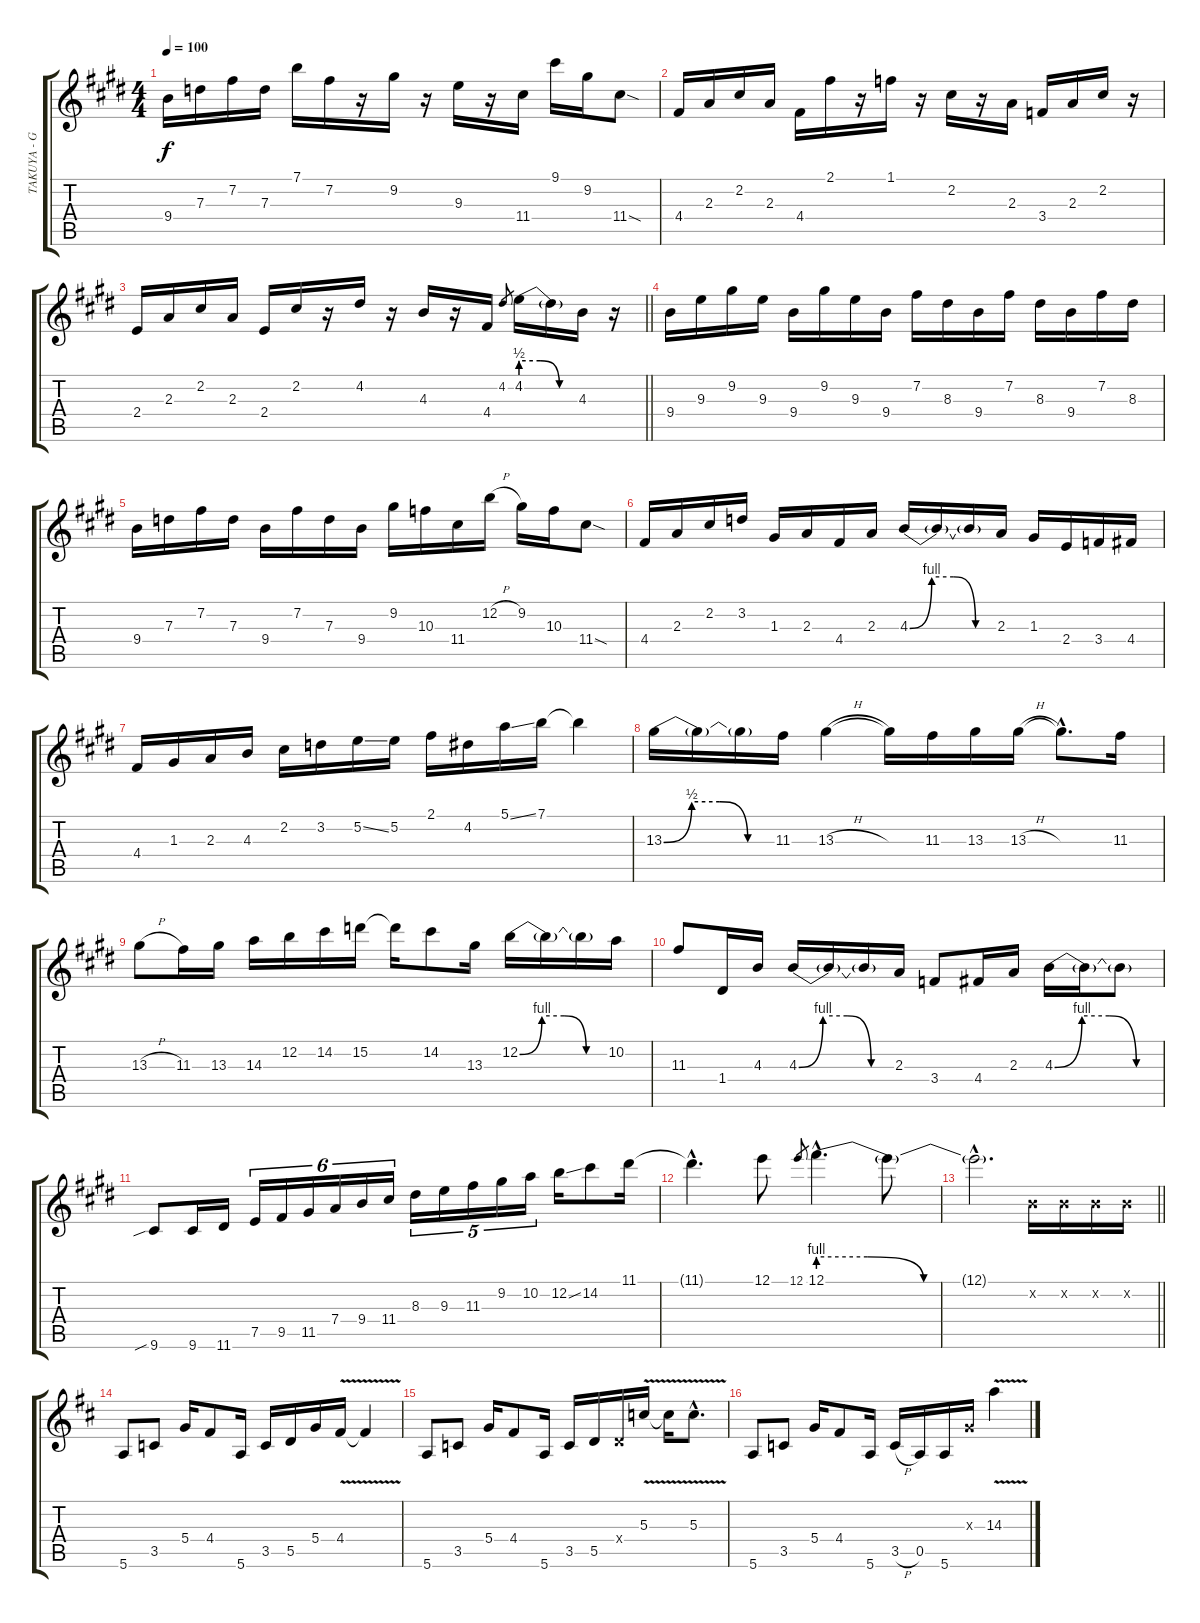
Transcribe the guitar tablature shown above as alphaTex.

\track ("TAKUYA - Guitar 2" "TAKUYA - G") {instrument overdrivenguitar}
\staff {score tabs}
\tuning (E4 B3 G3 D3 A2 E2) {hide}
\ts (4 4)
\tempo 100
\clef g2
\ks e
9.4.16{dy f} 7.3.16 7.2.16 7.3.16 7.1.16 7.2.16 r.16 9.2.16 r.16 9.3.16 r.16 11.4.16 9.1.16 9.2.16 11.4{sod}.8 |
4.4.16 2.3.16 2.2.16 2.3.16 4.4.16 2.1.16 r.16 1.1.16 r.16 2.2.16 r.16 2.3.16 3.4.16 2.3.16 2.2.16 r.16 |
\barLineRight lightlight
2.4.16 2.3.16 2.2.16 2.3.16 2.4.16 2.2.16 r.16 4.2.16 r.16 4.3.16 r.16 4.4.16 4.2.8{gr} 4.2{be (custom 0 2 20 2 40 0 60 0)}.16 4.2{t}.16 4.3.16 r.16 |
9.4.16 9.3.16 9.2.16 9.3.16 9.4.16 9.2.16 9.3.16 9.4.16 7.2.16 8.3.16 9.4.16 7.2.16 8.3.16 9.4.16 7.2.16 8.3.16 |
9.4.16 7.3.16 7.2.16 7.3.16 9.4.16 7.2.16 7.3.16 9.4.16 9.2.16 10.3.16 11.4.16 12.2{h}.16 9.2.16 10.3.16 11.4{sod}.8 |
4.4.16 2.3.16 2.2.16 3.2.16 1.3.16 2.3.16 4.4.16 2.3.16 4.3{be (custom 0 0 15 4 30 4 45 0 60 0)}.16 4.3{t}.16 4.3{t}.16 2.3.16 1.3.16 2.4.16 3.4.16 4.4.16 |
4.4.16 1.3.16 2.3.16 4.3.16 2.2.16 3.2.16 5.2{ss}.16 5.2.16 2.1.16 4.2.16 5.1{ss}.16 7.1.16 7.1{t}.4 |
13.3{be (custom 0 0 15 2 30 2 45 0 60 0)}.16 13.3{t}.16 13.3{t}.16 11.3.16 13.3{h}.4 13.3{t}.16 11.3.16 13.3.16 13.3{h}.16 13.3{hac t}.8{d} 11.3.16 |
13.3{h}.8 11.3.16 13.3.16 14.3.16 12.2.16 14.2.16 15.2.16 15.2{t}.16 14.2.8 13.3.16 12.2{be (custom 0 0 15 4 30 4 45 0 60 0)}.16 12.2{t}.16 12.2{t}.16 10.2.16 |
11.3.8 1.4.16 4.3.16 4.3{be (custom 0 0 15 4 30 4 45 0 60 0)}.16 4.3{t}.16 4.3{t}.16 2.3.16 3.4.8 4.4.16 2.3.16 4.3{be (custom 0 0 15 4 30 4 45 0 60 0)}.16 4.3{t}.16 4.3{t}.8 |
9.6{sib}.8 9.6.16 11.6.16 7.5.16{tu (6 4)} 9.5.16{tu (6 4)} 11.5.16{tu (6 4)} 7.4.16{tu (6 4)} 9.4.16{tu (6 4)} 11.4.16{tu (6 4)} 8.3.16{tu (5 4)} 9.3.16{tu (5 4)} 11.3.16{tu (5 4)} 9.2.16{tu (5 4)} 10.2.16{tu (5 4)} 12.2{ss}.16 14.2.8 11.1.16 |
11.1{hac t}.4{d} 12.1.8 12.1.8{gr} 12.1{be (custom 0 4 14 4 30 0 60 0) hac}.4{d} 12.1{t}.8 |
\barLineRight lightlight
12.1{hac t}.2{d} 0.2{x}.16 0.2{x}.16 0.2{x}.16 0.2{x}.16 |
\ks d
5.6.8 3.5.8 5.4.16 4.4.8 5.6.16 3.5.16 5.5.16 5.4.16 4.4{v}.16 4.4{t}.4 |
5.6.8 3.5.8 5.4.16 4.4.8 5.6.16 3.5.16 5.5.16 0.4{x}.16 5.3{v}.16 5.3{t}.16 5.3{v hac}.8{d} |
5.6.8 3.5.8 5.4.16 4.4.8 5.6.16 3.5{h}.16 0.5.16 5.6.16 0.3{x}.16 14.3{v}.4
